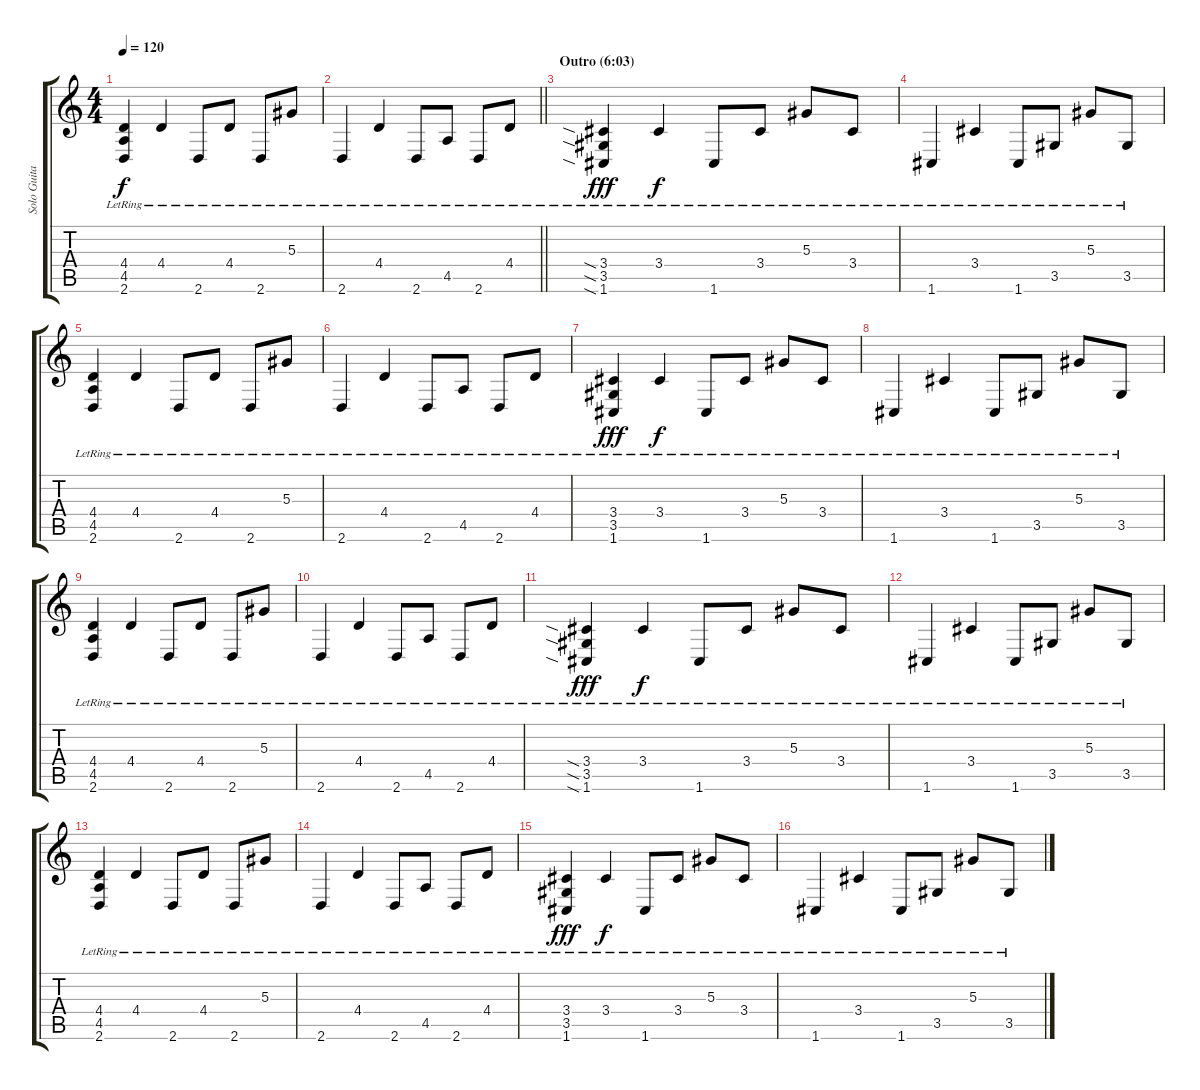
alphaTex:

\track ("Solo Guitar" "Solo Guita") {instrument distortionguitar}
\staff {score tabs}
\tuning (C4 G3 Eb3 Bb2 F2 C2) {hide}
\ts (4 4)
\tempo 120
\clef g2
\ks c
(4.4{lr} 4.5{lr} 2.6{lr}).4{dy f} 4.4{lr}.4 2.6{lr}.8 4.4{lr}.8 2.6{lr}.8 5.3{lr}.8 |
\barLineRight lightlight
2.6{lr}.4 4.4{lr}.4 2.6{lr}.8 4.5{lr}.8 2.6{lr}.8 4.4{lr}.8 |
\section ("" "Outro (6:03)")
(3.4{sia lr} 3.5{sia lr} 1.6{sia lr}).4{dy fff} 3.4{lr}.4{dy f} 1.6{lr}.8 3.4{lr}.8 5.3{lr}.8 3.4{lr}.8 |
1.6{lr}.4 3.4{lr}.4 1.6{lr}.8 3.5{lr}.8 5.3{lr}.8 3.5{lr}.8 |
(4.4{lr} 4.5{lr} 2.6{lr}).4 4.4{lr}.4 2.6{lr}.8 4.4{lr}.8 2.6{lr}.8 5.3{lr}.8 |
2.6{lr}.4 4.4{lr}.4 2.6{lr}.8 4.5{lr}.8 2.6{lr}.8 4.4{lr}.8 |
(3.4{lr} 3.5{lr} 1.6{lr}).4{dy fff} 3.4{lr}.4{dy f} 1.6{lr}.8 3.4{lr}.8 5.3{lr}.8 3.4{lr}.8 |
1.6{lr}.4 3.4{lr}.4 1.6{lr}.8 3.5{lr}.8 5.3{lr}.8 3.5{lr}.8 |
(4.4{lr} 4.5{lr} 2.6{lr}).4 4.4{lr}.4 2.6{lr}.8 4.4{lr}.8 2.6{lr}.8 5.3{lr}.8 |
2.6{lr}.4 4.4{lr}.4 2.6{lr}.8 4.5{lr}.8 2.6{lr}.8 4.4{lr}.8 |
(3.4{sia lr} 3.5{sia lr} 1.6{sia lr}).4{dy fff} 3.4{lr}.4{dy f} 1.6{lr}.8 3.4{lr}.8 5.3{lr}.8 3.4{lr}.8 |
1.6{lr}.4 3.4{lr}.4 1.6{lr}.8 3.5{lr}.8 5.3{lr}.8 3.5{lr}.8 |
(4.4{lr} 4.5{lr} 2.6{lr}).4 4.4{lr}.4 2.6{lr}.8 4.4{lr}.8 2.6{lr}.8 5.3{lr}.8 |
2.6{lr}.4 4.4{lr}.4 2.6{lr}.8 4.5{lr}.8 2.6{lr}.8 4.4{lr}.8 |
(3.4{lr} 3.5{lr} 1.6{lr}).4{dy fff} 3.4{lr}.4{dy f} 1.6{lr}.8 3.4{lr}.8 5.3{lr}.8 3.4{lr}.8 |
1.6{lr}.4 3.4{lr}.4 1.6{lr}.8 3.5{lr}.8 5.3{lr}.8 3.5{lr}.8
